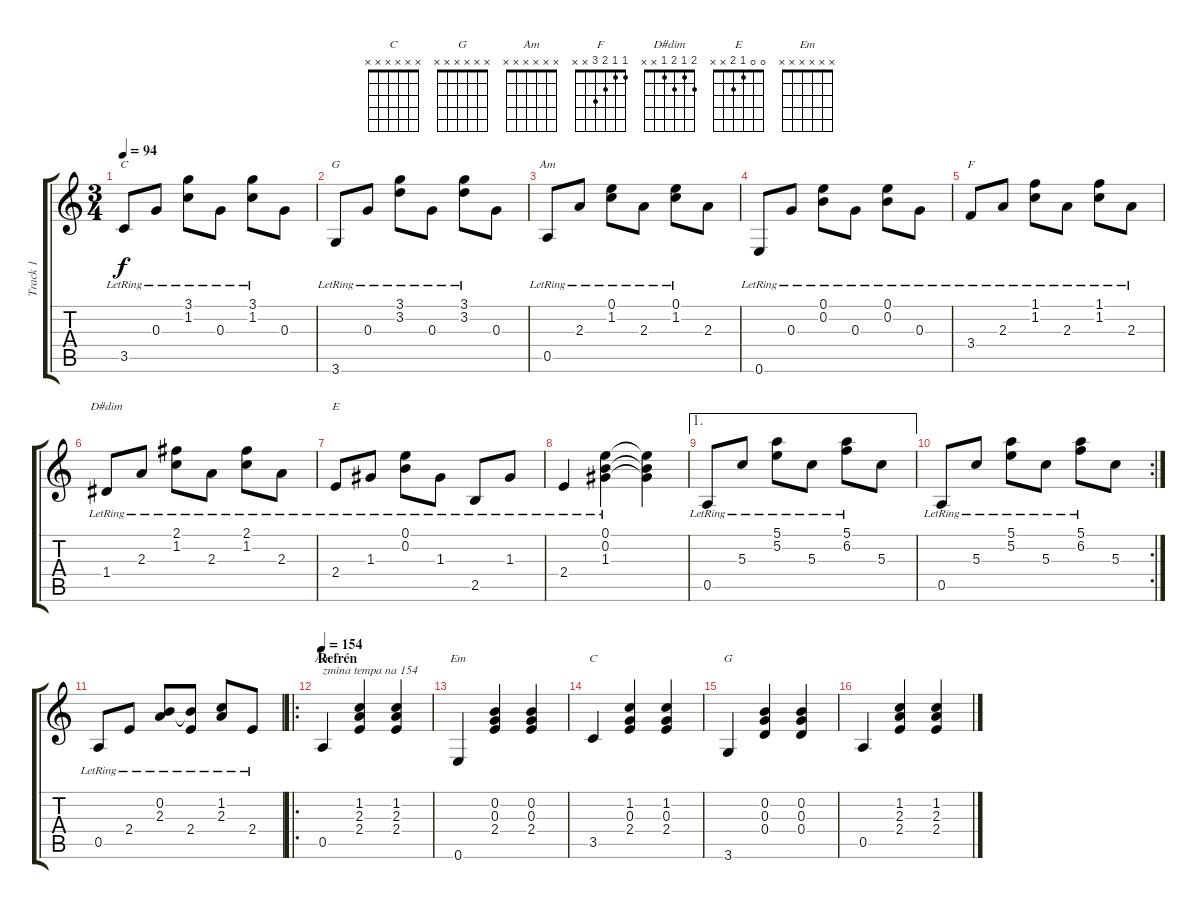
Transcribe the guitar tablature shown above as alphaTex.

\track ("Track 1" "Track 1") {instrument acousticguitarsteel}
\staff {score tabs}
\tuning (E4 B3 G3 D3 A2 E2) {hide}
\chord ("C" 3 1 0 2 3 x)
\chord ("G" 3 3 0 0 2 3)
\chord ("Am" 0 1 2 2 0 x)
\chord ("F" 1 1 2 3 x x)
\chord ("D#dim" 2 1 2 1 x x)
\chord ("E" 0 0 1 2 x x)
\chord ("Am" x x x x x x) {firstfret 0}
\chord ("Em" x x x x x x) {firstfret 0}
\chord ("C" x x x x x x) {firstfret 0}
\chord ("G" x x x x x x) {firstfret 0}
\ts (3 4)
\tempo 94
\clef g2
\ks c
3.5{lr}.8{ch "C" dy f} 0.3{lr}.8 (3.1{lr} 1.2{lr}).8 0.3{lr}.8 (3.1{lr} 1.2{lr}).8 0.3.8 |
3.6{lr}.8{ch "G"} 0.3{lr}.8 (3.1{lr} 3.2{lr}).8 0.3{lr}.8 (3.1{lr} 3.2{lr}).8 0.3.8 |
0.5{lr}.8{ch "Am"} 2.3{lr}.8 (0.1{lr} 1.2{lr}).8 2.3{lr}.8 (0.1{lr} 1.2{lr}).8 2.3.8 |
0.6{lr}.8 0.3{lr}.8 (0.1{lr} 0.2{lr}).8 0.3{lr}.8 (0.1{lr} 0.2{lr}).8 0.3{lr}.8 |
3.4{lr}.8{ch "F"} 2.3{lr}.8 (1.1{lr} 1.2{lr}).8 2.3{lr}.8 (1.1{lr} 1.2{lr}).8 2.3{lr}.8 |
1.4{lr}.8{ch "D#dim"} 2.3{lr}.8 (2.1{lr} 1.2{lr}).8 2.3{lr}.8 (2.1{lr} 1.2{lr}).8 2.3{lr}.8 |
2.4{lr}.8{ch "E"} 1.3{lr}.8 (0.1{lr} 0.2{lr}).8 1.3{lr}.8 2.5{lr}.8 1.3{lr}.8 |
2.4{lr}.4 (0.1{lr} 0.2{lr} 1.3{lr}).4 (0.1{t} 0.2{t} 1.3{t}).4 |
\ae 1
0.5{lr}.8 5.3{lr}.8 (5.1{lr} 5.2{lr}).8 5.3{lr}.8 (5.1{lr} 6.2{lr}).8 5.3.8 |
\rc 2
0.5{lr}.8 5.3{lr}.8 (5.1{lr} 5.2{lr}).8 5.3{lr}.8 (5.1{lr} 6.2{lr}).8 5.3.8 |
0.5{lr}.8 2.4{lr}.8 (0.2 2.3{lr}).8 (0.2{t} 2.4{lr}).8 (1.2{lr} 2.3{lr}).8 2.4{lr}.8 |
\ro
\section ("" "Refrén")
\tempo 154
0.5.4{ch "Am" txt "zmìna tempa na 154"} (1.2 2.3 2.4).4 (1.2 2.3 2.4).4 |
0.6.4{ch "Em"} (0.2 0.3 2.4).4 (0.2 0.3 2.4).4 |
3.5.4{ch "C"} (1.2 0.3 2.4).4 (1.2 0.3 2.4).4 |
3.6.4{ch "G"} (0.2 0.3 0.4).4 (0.2 0.3 0.4).4 |
0.5.4 (1.2 2.3 2.4).4 (1.2 2.3 2.4).4
